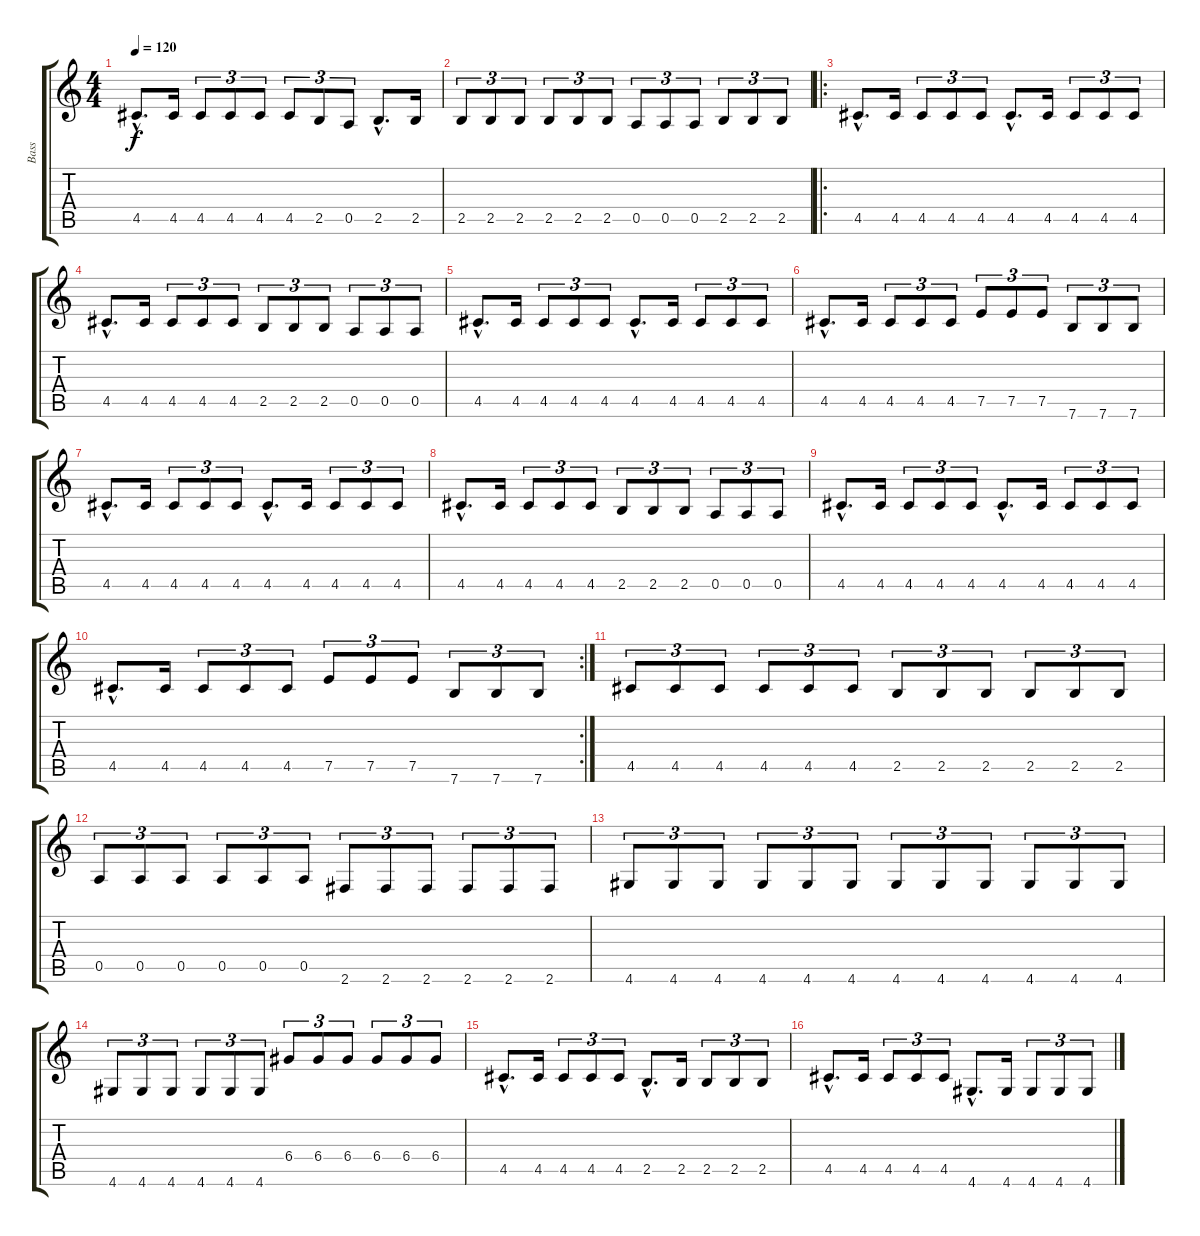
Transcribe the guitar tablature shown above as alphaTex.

\track ("Bass" "Bass") {instrument electricbassfinger}
\staff {score tabs}
\tuning (E4 B3 G3 D3 A2 E2) {hide}
\ts (4 4)
\tempo 120
\clef g2
\ks c
4.5{hac}.8{d dy f} 4.5.16 4.5.8{tu (3 2)} 4.5.8{tu (3 2)} 4.5.8{tu (3 2)} 4.5.8{tu (3 2)} 2.5.8{tu (3 2)} 0.5.8{tu (3 2)} 2.5{hac}.8{d} 2.5.16 |
2.5.8{tu (3 2)} 2.5.8{tu (3 2)} 2.5.8{tu (3 2)} 2.5.8{tu (3 2)} 2.5.8{tu (3 2)} 2.5.8{tu (3 2)} 0.5.8{tu (3 2)} 0.5.8{tu (3 2)} 0.5.8{tu (3 2)} 2.5.8{tu (3 2)} 2.5.8{tu (3 2)} 2.5.8{tu (3 2)} |
\ro
4.5{hac}.8{d} 4.5.16 4.5.8{tu (3 2)} 4.5.8{tu (3 2)} 4.5.8{tu (3 2)} 4.5{hac}.8{d} 4.5.16 4.5.8{tu (3 2)} 4.5.8{tu (3 2)} 4.5.8{tu (3 2)} |
4.5{hac}.8{d} 4.5.16 4.5.8{tu (3 2)} 4.5.8{tu (3 2)} 4.5.8{tu (3 2)} 2.5.8{tu (3 2)} 2.5.8{tu (3 2)} 2.5.8{tu (3 2)} 0.5.8{tu (3 2)} 0.5.8{tu (3 2)} 0.5.8{tu (3 2)} |
4.5{hac}.8{d} 4.5.16 4.5.8{tu (3 2)} 4.5.8{tu (3 2)} 4.5.8{tu (3 2)} 4.5{hac}.8{d} 4.5.16 4.5.8{tu (3 2)} 4.5.8{tu (3 2)} 4.5.8{tu (3 2)} |
4.5{hac}.8{d} 4.5.16 4.5.8{tu (3 2)} 4.5.8{tu (3 2)} 4.5.8{tu (3 2)} 7.5.8{tu (3 2)} 7.5.8{tu (3 2)} 7.5.8{tu (3 2)} 7.6.8{tu (3 2)} 7.6.8{tu (3 2)} 7.6.8{tu (3 2)} |
4.5{hac}.8{d} 4.5.16 4.5.8{tu (3 2)} 4.5.8{tu (3 2)} 4.5.8{tu (3 2)} 4.5{hac}.8{d} 4.5.16 4.5.8{tu (3 2)} 4.5.8{tu (3 2)} 4.5.8{tu (3 2)} |
4.5{hac}.8{d} 4.5.16 4.5.8{tu (3 2)} 4.5.8{tu (3 2)} 4.5.8{tu (3 2)} 2.5.8{tu (3 2)} 2.5.8{tu (3 2)} 2.5.8{tu (3 2)} 0.5.8{tu (3 2)} 0.5.8{tu (3 2)} 0.5.8{tu (3 2)} |
4.5{hac}.8{d} 4.5.16 4.5.8{tu (3 2)} 4.5.8{tu (3 2)} 4.5.8{tu (3 2)} 4.5{hac}.8{d} 4.5.16 4.5.8{tu (3 2)} 4.5.8{tu (3 2)} 4.5.8{tu (3 2)} |
\rc 2
4.5{hac}.8{d} 4.5.16 4.5.8{tu (3 2)} 4.5.8{tu (3 2)} 4.5.8{tu (3 2)} 7.5.8{tu (3 2)} 7.5.8{tu (3 2)} 7.5.8{tu (3 2)} 7.6.8{tu (3 2)} 7.6.8{tu (3 2)} 7.6.8{tu (3 2)} |
4.5.8{tu (3 2)} 4.5.8{tu (3 2)} 4.5.8{tu (3 2)} 4.5.8{tu (3 2)} 4.5.8{tu (3 2)} 4.5.8{tu (3 2)} 2.5.8{tu (3 2)} 2.5.8{tu (3 2)} 2.5.8{tu (3 2)} 2.5.8{tu (3 2)} 2.5.8{tu (3 2)} 2.5.8{tu (3 2)} |
0.5.8{tu (3 2)} 0.5.8{tu (3 2)} 0.5.8{tu (3 2)} 0.5.8{tu (3 2)} 0.5.8{tu (3 2)} 0.5.8{tu (3 2)} 2.6.8{tu (3 2)} 2.6.8{tu (3 2)} 2.6.8{tu (3 2)} 2.6.8{tu (3 2)} 2.6.8{tu (3 2)} 2.6.8{tu (3 2)} |
4.6.8{tu (3 2)} 4.6.8{tu (3 2)} 4.6.8{tu (3 2)} 4.6.8{tu (3 2)} 4.6.8{tu (3 2)} 4.6.8{tu (3 2)} 4.6.8{tu (3 2)} 4.6.8{tu (3 2)} 4.6.8{tu (3 2)} 4.6.8{tu (3 2)} 4.6.8{tu (3 2)} 4.6.8{tu (3 2)} |
4.6.8{tu (3 2)} 4.6.8{tu (3 2)} 4.6.8{tu (3 2)} 4.6.8{tu (3 2)} 4.6.8{tu (3 2)} 4.6.8{tu (3 2)} 6.4.8{tu (3 2)} 6.4.8{tu (3 2)} 6.4.8{tu (3 2)} 6.4.8{tu (3 2)} 6.4.8{tu (3 2)} 6.4.8{tu (3 2)} |
4.5{hac}.8{d} 4.5.16 4.5.8{tu (3 2)} 4.5.8{tu (3 2)} 4.5.8{tu (3 2)} 2.5{hac}.8{d} 2.5.16 2.5.8{tu (3 2)} 2.5.8{tu (3 2)} 2.5.8{tu (3 2)} |
4.5{hac}.8{d} 4.5.16 4.5.8{tu (3 2)} 4.5.8{tu (3 2)} 4.5.8{tu (3 2)} 4.6{hac}.8{d} 4.6.16 4.6.8{tu (3 2)} 4.6.8{tu (3 2)} 4.6.8{tu (3 2)}
